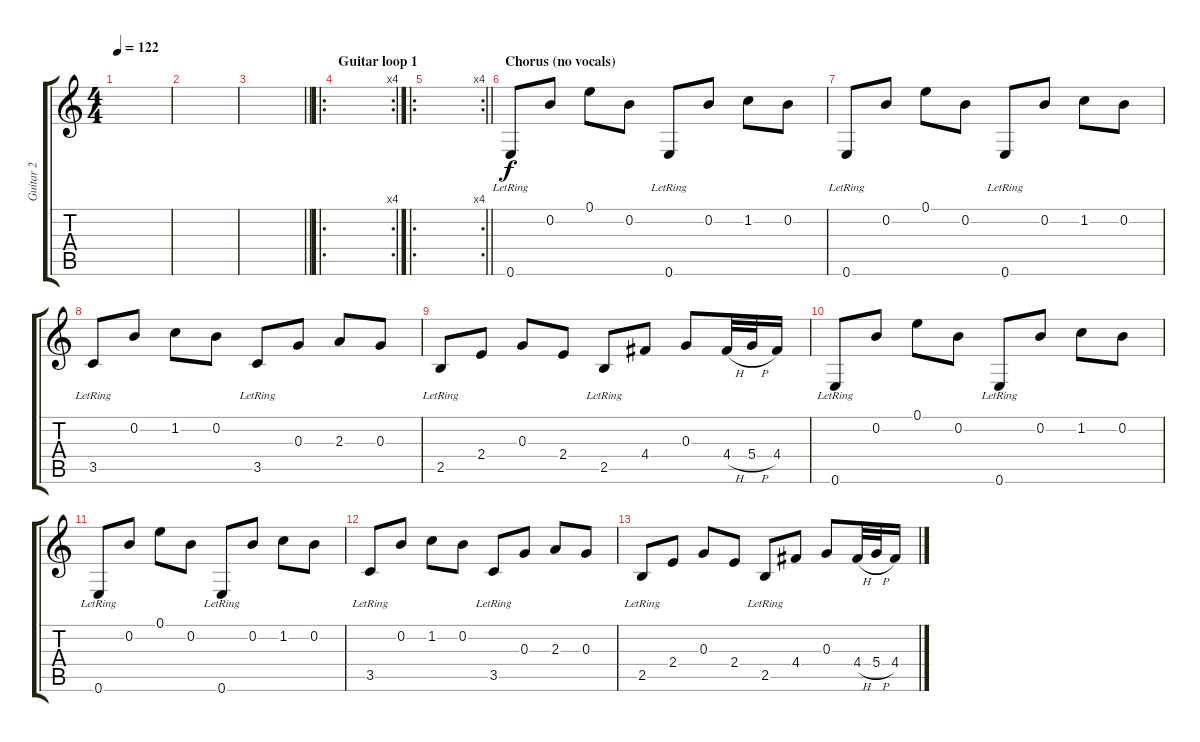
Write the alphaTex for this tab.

\track ("Guitar 2" "Guitar 2") {instrument acousticguitarsteel}
\staff {score tabs}
\tuning (E4 B3 G3 D3 A2 E2) {hide}
\ts (4 4)
\tempo 122
\clef g2
\ks c
|
|
\barLineRight lightlight
|
\ro
\rc 4
\section ("" "Guitar loop 1")
|
\ro
\rc 4
\barLineRight lightlight
|
\section ("" "Chorus (no vocals)")
0.6{lr}.8 0.2.8 0.1.8 0.2.8 0.6{lr}.8 0.2.8 1.2.8 0.2.8 |
0.6{lr}.8 0.2.8 0.1.8 0.2.8 0.6{lr}.8 0.2.8 1.2.8 0.2.8 |
3.5{lr}.8 0.2.8 1.2.8 0.2.8 3.5{lr}.8 0.3.8 2.3.8 0.3.8 |
2.5{lr}.8 2.4.8 0.3.8 2.4.8 2.5{lr}.8 4.4.8 0.3.8 4.4{h}.32 5.4{h}.32 4.4.16 |
0.6{lr}.8 0.2.8 0.1.8 0.2.8 0.6{lr}.8 0.2.8 1.2.8 0.2.8 |
0.6{lr}.8 0.2.8 0.1.8 0.2.8 0.6{lr}.8 0.2.8 1.2.8 0.2.8 |
3.5{lr}.8 0.2.8 1.2.8 0.2.8 3.5{lr}.8 0.3.8 2.3.8 0.3.8 |
2.5{lr}.8 2.4.8 0.3.8 2.4.8 2.5{lr}.8 4.4.8 0.3.8 4.4{h}.32 5.4{h}.32 4.4.16
